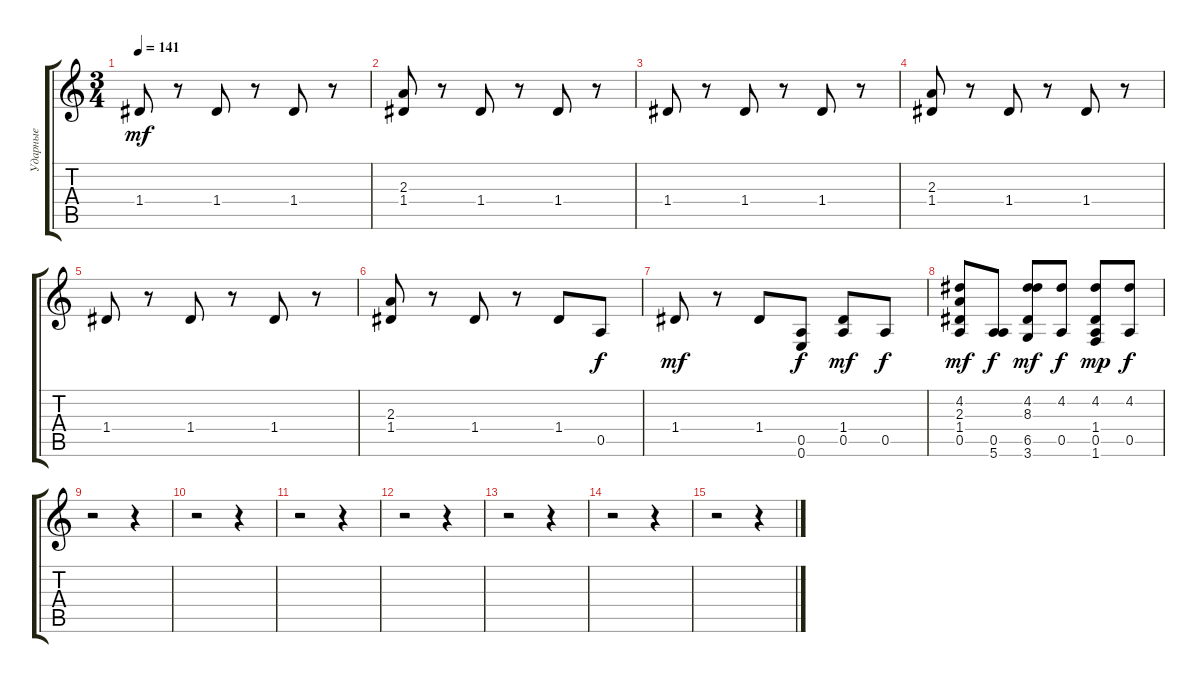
\track ("Ударные" "Ударные") {instrument acousticguitarnylon}
\staff {score tabs}
\tuning (E4 B3 G3 D3 A2 E2) {hide}
\ts (3 4)
\tempo 141
\clef g2
\ks c
1.4.8{dy mf} r.8 1.4.8 r.8 1.4.8 r.8 |
(2.3 1.4).8 r.8 1.4.8 r.8 1.4.8 r.8 |
1.4.8 r.8 1.4.8 r.8 1.4.8 r.8 |
(2.3 1.4).8 r.8 1.4.8 r.8 1.4.8 r.8 |
1.4.8 r.8 1.4.8 r.8 1.4.8 r.8 |
(2.3 1.4).8 r.8 1.4.8 r.8 1.4.8 0.5.8{dy f} |
1.4.8{dy mf} r.8 1.4.8 (0.5 0.6).8{dy f} (1.4 0.5).8{dy mf} 0.5.8{dy f} |
(4.2 2.3 1.4 0.5).8{dy mf} (0.5 5.6).8{dy f} (4.2 8.3 6.5 3.6).8{dy mf} (4.2 0.5).8{dy f} (4.2 1.4 0.5 1.6).8{dy mp} (4.2 0.5).8{dy f} |
r.2 r.4 |
r.2 r.4 |
r.2 r.4 |
r.2 r.4 |
r.2 r.4 |
r.2 r.4 |
r.2 r.4
